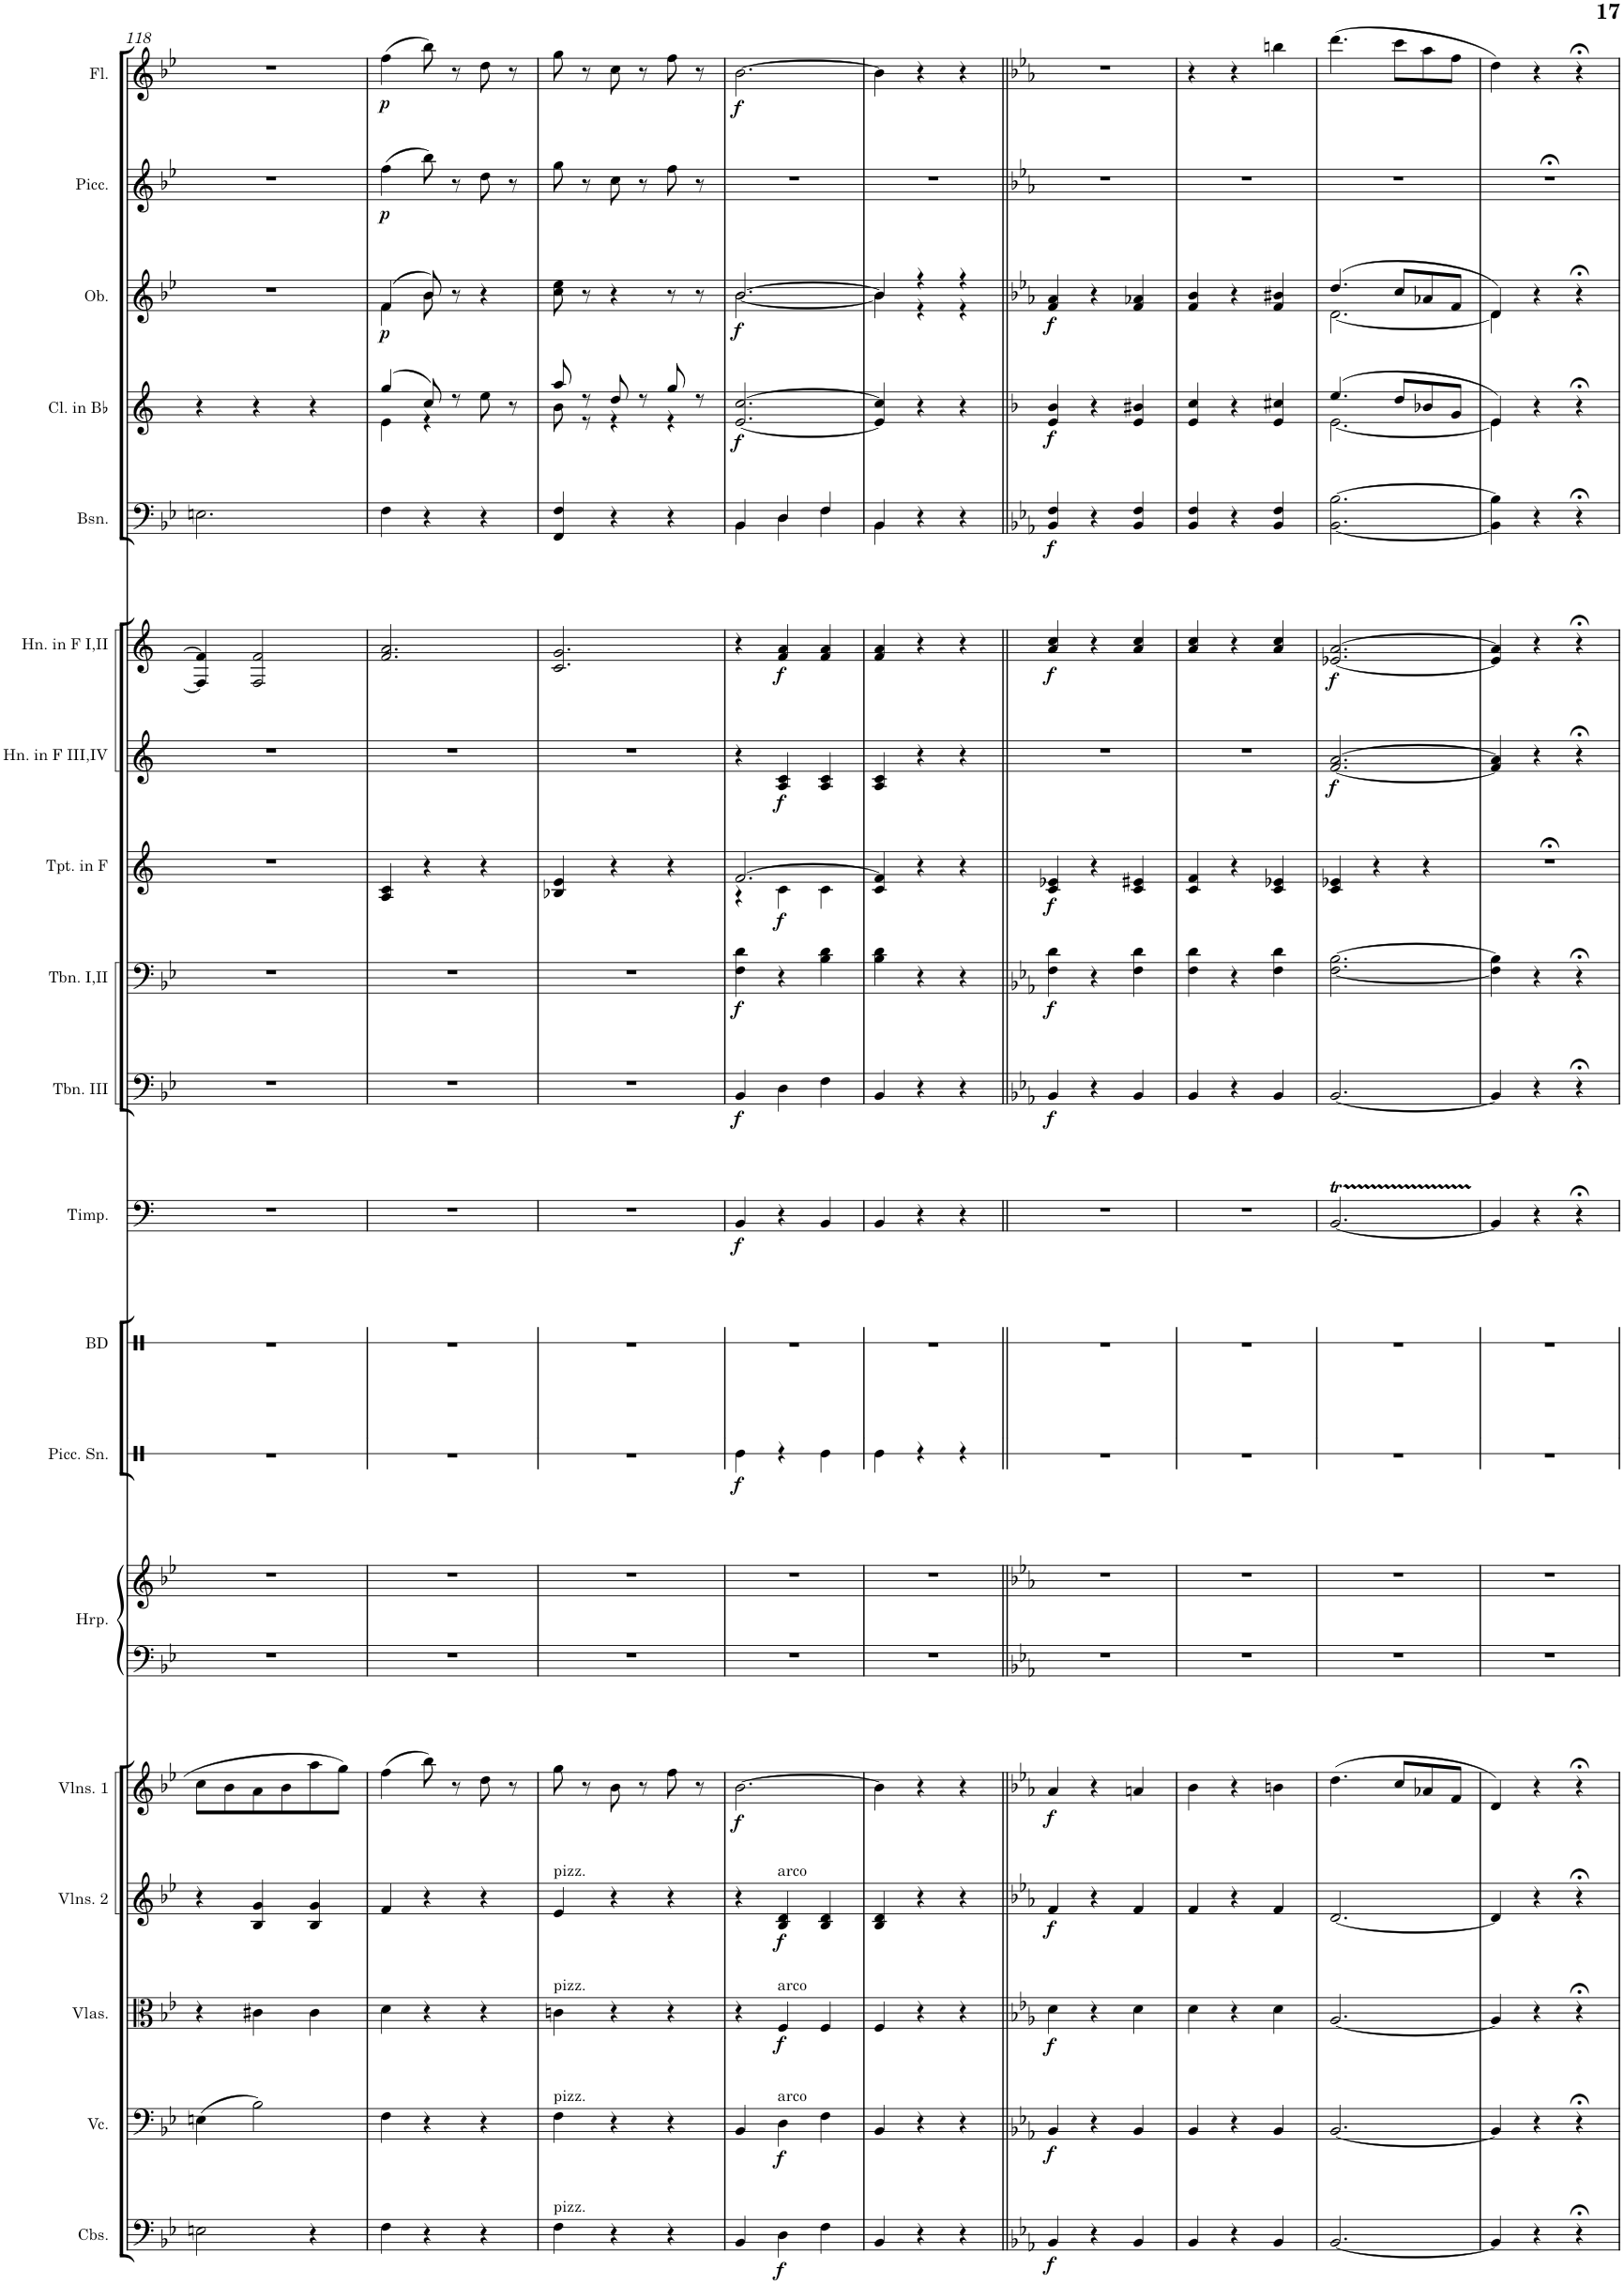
**kern	**dynam	**kern	**dynam	**kern	**dynam	**kern	**dynam	**kern	**dynam	**kern	**kern	**kern	**dynam	**kern	**kern	**dynam	**kern	**dynam	**kern	**dynam	**kern	**dynam	**kern	**dynam	**kern	**dynam	**kern	**dynam	**kern	**dynam	**kern	**dynam	**kern	**dynam	**kern	**dynam
*part19	*part19	*part18	*part18	*part17	*part17	*part16	*part16	*part15	*part15	*part14	*part14	*part13	*part13	*part12	*part11	*part11	*part10	*part10	*part9	*part9	*part8	*part8	*part7	*part7	*part6	*part6	*part5	*part5	*part4	*part4	*part3	*part3	*part2	*part2	*part1	*part1
*staff20	*staff20	*staff19	*staff19	*staff18	*staff18	*staff17	*staff17	*staff16	*staff16	*staff15	*staff14	*staff13	*staff13	*staff12	*staff11	*staff11	*staff10	*staff10	*staff9	*staff9	*staff8	*staff8	*staff7	*staff7	*staff6	*staff6	*staff5	*staff5	*staff4	*staff4	*staff3	*staff3	*staff2	*staff2	*staff1	*staff1
*I"Contrabasses	*	*I"Violoncello	*	*I"Violas	*	*I"Violins 2	*	*I"Violins 1	*	*I"Harp	*	*I"Piccolo Snare	*	*I"Bass Drum	*I"Timpani	*	*I"Trombone III	*	*I"Trombone I,II	*	*I"Trumpet in F	*	*I"Horn in F III, IV	*	*I"Horn in F I, II	*	*I"Bassoon	*	*I"Clarinet in Bb	*	*I"Oboe	*	*I"Piccolo	*	*I"Flute	*
*I'Cbs.	*	*I'Vc.	*	*I'Vlas.	*	*I'Vlns. 2	*	*I'Vlns. 1	*	*I'Hrp.	*	*I'Picc. Sn.	*	*I'BD	*I'Timp.	*	*I'Tbn. III	*	*I'Tbn. I,II	*	*I'Tpt. in F	*	*I'Hn. in F III,IV	*	*I'Hn. in F I,II	*	*I'Bsn.	*	*I'Cl. in Bb	*	*I'Ob.	*	*I'Picc.	*	*I'Fl.	*
!!LO:PB:g=z
*clefF4	*	*clefF4	*	*clefC3	*	*clefG2	*	*clefG2	*	*clefF4	*clefG2	*clefX	*	*clefX	*clefF4	*	*clefF4	*	*clefF4	*	*clefG2	*	*clefG2	*	*clefG2	*	*clefF4	*	*clefG2	*	*clefG2	*	*clefG2	*	*clefG2	*
*Trd7c12	*	*	*	*	*	*	*	*	*	*	*	*	*	*	*	*	*	*	*	*	*Trd-3c-5	*	*Trd4c7	*	*Trd4c7	*	*	*	*Trd1c2	*	*	*	*Trd-7c-12	*	*	*
*k[b-e-]	*	*k[b-e-]	*	*k[b-e-]	*	*k[b-e-]	*	*k[b-e-]	*	*k[b-e-]	*k[b-e-]	*k[]	*	*k[]	*k[]	*	*k[b-e-]	*	*k[b-e-]	*	*k[]	*	*k[]	*	*k[]	*	*k[b-e-]	*	*k[]	*	*k[b-e-]	*	*k[b-e-]	*	*k[b-e-]	*
*M3/4	*	*M3/4	*	*M3/4	*	*M3/4	*	*M3/4	*	*M3/4	*M3/4	*M3/4	*	*M3/4	*M3/4	*	*M3/4	*	*M3/4	*	*M3/4	*	*M3/4	*	*M3/4	*	*M3/4	*	*M3/4	*	*M3/4	*	*M3/4	*	*M3/4	*
=118	=118	=118	=118	=118	=118	=118	=118	=118	=118	=118	=118	=118	=118	=118	=118	=118	=118	=118	=118	=118	=118	=118	=118	=118	=118	=118	=118	=118	=118	=118	=118	=118	=118	=118	=118	=118
2En\	.	(4En\	.	4r	.	4r	.	8cc\L	.	2.r	2.r	2.r	.	2.r	2.r	.	2.r	.	2.r	.	2.r	.	2.r	.	4F/] 4f/]	.	2.En\	.	4r	.	2.r	.	2.r	.	2.r	.
.	.	.	.	.	.	.	.	8b-\	.	.	.	.	.	.	.	.	.	.	.	.	.	.	.	.	.	.	.	.	.	.	.	.	.	.	.	.
.	.	2B-\)	.	4c#X\	.	4B-/ 4g/	.	8a\	.	.	.	.	.	.	.	.	.	.	.	.	.	.	.	.	2F/ 2f/	.	.	.	4r	.	.	.	.	.	.	.
.	.	.	.	.	.	.	.	8b-\	.	.	.	.	.	.	.	.	.	.	.	.	.	.	.	.	.	.	.	.	.	.	.	.	.	.	.	.
4r	.	.	.	4c#\	.	4B-/ 4g/	.	8aa\	.	.	.	.	.	.	.	.	.	.	.	.	.	.	.	.	.	.	.	.	4r	.	.	.	.	.	.	.
.	.	.	.	.	.	.	.	8gg\J	.	.	.	.	.	.	.	.	.	.	.	.	.	.	.	.	.	.	.	.	.	.	.	.	.	.	.	.
=119	=119	=119	=119	=119	=119	=119	=119	=119	=119	=119	=119	=119	=119	=119	=119	=119	=119	=119	=119	=119	=119	=119	=119	=119	=119	=119	=119	=119	=119	=119	=119	=119	=119	=119	=119	=119
*	*	*	*	*	*	*	*	*	*	*	*	*	*	*	*	*	*	*	*	*	*	*	*	*	*	*	*	*	*^	*	*^	*	*	*	*	*
!	!	!	!	!	!	!	!	!	!	!	!	!	!	!	!	!	!	!	!	!	!	!	!	!	!	!	!	!	!	!	!	!	!	!LO:DY:b	!	!LO:DY:b	!	!LO:DY:b
4F\	.	4F\	.	4d\	.	4f/	.	(4ff\	.	2.r	2.r	2.r	.	2.r	2.r	.	2.r	.	2.r	.	4A/ 4c/	.	2.r	.	2.f/ 2.a/	.	4F\	.	(4gg/	4e\	.	(4f/	4f\	p	(4ff\	p	(4ff\	p
4r	.	4r	.	4r	.	4r	.	8bb-\)	.	.	.	.	.	.	.	.	.	.	.	.	4r	.	.	.	.	.	4r	.	8cc/)	4r	.	8b-/)	8b-\	.	8bb-\)	.	8bb-\)	.
.	.	.	.	.	.	.	.	8r	.	.	.	.	.	.	.	.	.	.	.	.	.	.	.	.	.	.	.	.	8r	.	.	8r	4.ryy	.	8r	.	8r	.
4r	.	4r	.	4r	.	4r	.	8dd\	.	.	.	.	.	.	.	.	.	.	.	.	4r	.	.	.	.	.	4r	.	8ee\	4ryy	.	4r	.	.	8dd\	.	8dd\	.
.	.	.	.	.	.	.	.	8r	.	.	.	.	.	.	.	.	.	.	.	.	.	.	.	.	.	.	.	.	8r	.	.	.	.	.	8r	.	8r	.
*	*	*	*	*	*	*	*	*	*	*	*	*	*	*	*	*	*	*	*	*	*	*	*	*	*	*	*	*	*	*	*	*v	*v	*	*	*	*	*
=120	=120	=120	=120	=120	=120	=120	=120	=120	=120	=120	=120	=120	=120	=120	=120	=120	=120	=120	=120	=120	=120	=120	=120	=120	=120	=120	=120	=120	=120	=120	=120	=120	=120	=120	=120	=120	=120
!	!	!	!	!	!	!LO:TX:a:t=pizz.	!	!	!	!	!	!	!	!	!	!	!	!	!	!	!	!	!	!	!	!	!	!	!	!	!	!	!	!	!	!	!
!	!	!	!	!LO:TX:a:t=pizz.	!	!	!	!	!	!	!	!	!	!	!	!	!	!	!	!	!	!	!	!	!	!	!	!	!	!	!	!	!	!	!	!	!
!	!	!LO:TX:a:t=pizz.	!	!	!	!	!	!	!	!	!	!	!	!	!	!	!	!	!	!	!	!	!	!	!	!	!	!	!	!	!	!	!	!	!	!	!
!LO:TX:a:t=pizz.	!	!	!	!	!	!	!	!	!	!	!	!	!	!	!	!	!	!	!	!	!	!	!	!	!	!	!	!	!	!	!	!	!	!	!	!	!
4F\	.	4F\	.	4cn\	.	4e-/	.	8gg\	.	2.r	2.r	2.r	.	2.r	2.r	.	2.r	.	2.r	.	4B-X/ 4e/	.	2.r	.	2.c/ 2.g/	.	4FF/ 4F/	.	8aa/	8b\	.	8cc\ 8ee-\	.	8gg\	.	8gg\	.
.	.	.	.	.	.	.	.	8r	.	.	.	.	.	.	.	.	.	.	.	.	.	.	.	.	.	.	.	.	8r	8r	.	8r	.	8r	.	8r	.
4r	.	4r	.	4r	.	4r	.	8b-\	.	.	.	.	.	.	.	.	.	.	.	.	4r	.	.	.	.	.	4r	.	8dd/	4r	.	4r	.	8cc\	.	8cc\	.
.	.	.	.	.	.	.	.	8r	.	.	.	.	.	.	.	.	.	.	.	.	.	.	.	.	.	.	.	.	8r	.	.	.	.	8r	.	8r	.
4r	.	4r	.	4r	.	4r	.	8ff\	.	.	.	.	.	.	.	.	.	.	.	.	4r	.	.	.	.	.	4r	.	8gg/	4r	.	8r	.	8ff\	.	8ff\	.
.	.	.	.	.	.	.	.	8r	.	.	.	.	.	.	.	.	.	.	.	.	.	.	.	.	.	.	.	.	8r	.	.	8r	.	8r	.	8r	.
*	*	*	*	*	*	*	*	*	*	*	*	*	*	*	*	*	*	*	*	*	*	*	*	*	*	*	*	*	*v	*v	*	*	*	*	*	*	*
=121	=121	=121	=121	=121	=121	=121	=121	=121	=121	=121	=121	=121	=121	=121	=121	=121	=121	=121	=121	=121	=121	=121	=121	=121	=121	=121	=121	=121	=121	=121	=121	=121	=121	=121	=121	=121
*	*	*	*	*	*	*	*	*	*	*	*	*	*	*	*	*	*	*	*	*	*^	*	*	*	*	*	*^	*	*	*	*^	*	*	*	*	*
!	!	!	!	!	!	!	!	!	!LO:DY:b	!	!	!	!LO:DY:b	!	!	!LO:DY:b	!	!LO:DY:b	!	!LO:DY:b	!	!	!	!	!	!	!	!	!	!	!	!LO:DY:b	!	!	!LO:DY:b	!	!	!	!LO:DY:b
4BB-/	.	4BB-/	.	4r	.	4r	.	[2.b-\	f	2.r	2.r	4Re\	f	2.r	4BB/	f	4BB-/	f	4F\ 4d\	f	[2.f/	4r	.	4r	.	4r	.	4BB-/	4BB-\	.	[2.e/ [2.cc/	f	[2.b-/	[2.b-\	f	2.r	.	[2.b-\	f
!	!	!	!	!	!	!LO:TX:a:t=arco	!	!	!	!	!	!	!	!	!	!	!	!	!	!	!	!	!	!	!	!	!	!	!	!	!	!	!	!	!	!	!	!	!
!	!	!	!	!LO:TX:a:t=arco	!	!	!	!	!	!	!	!	!	!	!	!	!	!	!	!	!	!	!	!	!	!	!	!	!	!	!	!	!	!	!	!	!	!	!
!	!	!LO:TX:a:t=arco	!	!	!	!	!	!	!	!	!	!	!	!	!	!	!	!	!	!	!	!	!	!	!	!	!	!	!	!	!	!	!	!	!	!	!	!	!
!	!LO:DY:b	!	!LO:DY:b	!	!LO:DY:b	!	!LO:DY:b	!	!	!	!	!	!	!	!	!	!	!	!	!	!	!	!LO:DY:b	!	!LO:DY:b	!	!LO:DY:b	!	!	!	!	!	!	!	!	!	!	!	!
4D\	f	4D\	f	4F/	f	4B-/ 4d/	f	.	.	.	.	4r	.	.	4r	.	4D\	.	4r	.	.	4c\	f	4A/ 4c/	f	4f/ 4a/	f	4D/	4D\	.	.	.	.	.	.	.	.	.	.
4F\	.	4F\	.	4F/	.	4B-/ 4d/	.	.	.	.	.	4Re\	.	.	4BB/	.	4F\	.	4B-\ 4d\	.	.	4c\	.	4A/ 4c/	.	4f/ 4a/	.	4F/	4F\	.	.	.	.	.	.	.	.	.	.
*	*	*	*	*	*	*	*	*	*	*	*	*	*	*	*	*	*	*	*	*	*v	*v	*	*	*	*	*	*	*	*	*	*	*	*	*	*	*	*	*
=122	=122	=122	=122	=122	=122	=122	=122	=122	=122	=122	=122	=122	=122	=122	=122	=122	=122	=122	=122	=122	=122	=122	=122	=122	=122	=122	=122	=122	=122	=122	=122	=122	=122	=122	=122	=122	=122	=122
4BB-/	.	4BB-/	.	4F/	.	4B-/ 4d/	.	4b-\]	.	2.r	2.r	4Re\	.	2.r	4BB/	.	4BB-/	.	4B-\ 4d\	.	4c/ 4f/]	.	4A/ 4c/	.	4f/ 4a/	.	4BB-/	4BB-\	.	4e/] 4cc/]	.	4b-/]	4b-\]	.	2.r	.	4b-\]	.
4r	.	4r	.	4r	.	4r	.	4r	.	.	.	4r	.	.	4r	.	4r	.	4r	.	4r	.	4r	.	4r	.	4r	2ryy	.	4r	.	4r	4r	.	.	.	4r	.
4r	.	4r	.	4r	.	4r	.	4r	.	.	.	4r	.	.	4r	.	4r	.	4r	.	4r	.	4r	.	4r	.	4r	.	.	4r	.	4r	4r	.	.	.	4r	.
*	*	*	*	*	*	*	*	*	*	*	*	*	*	*	*	*	*	*	*	*	*	*	*	*	*	*	*v	*v	*	*	*	*v	*v	*	*	*	*	*
=123||	=123||	=123||	=123||	=123||	=123||	=123||	=123||	=123||	=123||	=123||	=123||	=123||	=123||	=123||	=123||	=123||	=123||	=123||	=123||	=123||	=123||	=123||	=123||	=123||	=123||	=123||	=123||	=123||	=123||	=123||	=123||	=123||	=123||	=123||	=123||	=123||
*k[b-e-a-]	*	*k[b-e-a-]	*	*k[b-e-a-]	*	*k[b-e-a-]	*	*k[b-e-a-]	*	*k[b-e-a-]	*k[b-e-a-]	*	*	*	*k[]	*	*k[b-e-a-]	*	*k[b-e-a-]	*	*k[]	*	*k[]	*	*k[]	*	*k[b-e-a-]	*	*k[b-]	*	*k[b-e-a-]	*	*k[b-e-a-]	*	*k[b-e-a-]	*
*	*	*	*	*	*	*	*	*	*	*	*	*	*	*	*	*	*	*	*	*	*	*	*	*	*	*	*	*	*	*	*^	*	*	*	*	*
!	!LO:DY:b	!	!LO:DY:b	!	!LO:DY:b	!	!LO:DY:b	!	!LO:DY:b	!	!	!	!	!	!	!	!	!LO:DY:b	!	!LO:DY:b	!	!LO:DY:b	!	!	!	!LO:DY:b	!	!LO:DY:b	!	!LO:DY:b	!	!	!LO:DY:b	!	!	!	!
*	*	*	*	*	*	*	*	*	*	*	*	*	*	*	*	*	*	*	*	*	*	*	*	*	*	*	*	*	*	*	*v	*v	*	*	*	*	*
4BB-/	f	4BB-/	f	4d\	f	4f/	f	4a-/	f	2.r	2.r	2.r	.	2.r	2.r	.	4BB-/	f	4F\ 4d\	f	4c/ 4e-X/	f	2.r	.	4a/ 4cc/	f	4BB-/ 4F/	f	4e/ 4b-/	f	4f/ 4a-/	f	2.r	.	2.r	.
4r	.	4r	.	4r	.	4r	.	4r	.	.	.	.	.	.	.	.	4r	.	4r	.	4r	.	.	.	4r	.	4r	.	4r	.	4r	.	.	.	.	.
4BB-/	.	4BB-/	.	4d\	.	4f/	.	4an/	.	.	.	.	.	.	.	.	4BB-/	.	4F\ 4d\	.	4c/ 4e#X/	.	.	.	4a/ 4cc/	.	4BB-/ 4F/	.	4e/ 4b#X/	.	4f/ 4a-X/	.	.	.	.	.
=124	=124	=124	=124	=124	=124	=124	=124	=124	=124	=124	=124	=124	=124	=124	=124	=124	=124	=124	=124	=124	=124	=124	=124	=124	=124	=124	=124	=124	=124	=124	=124	=124	=124	=124	=124	=124
4BB-/	.	4BB-/	.	4d\	.	4f/	.	4b-\	.	2.r	2.r	2.r	.	2.r	2.r	.	4BB-/	.	4F\ 4d\	.	4c/ 4f/	.	2.r	.	4a/ 4cc/	.	4BB-/ 4F/	.	4e/ 4cc/	.	4f/ 4b-/	.	2.r	.	4r	.
4r	.	4r	.	4r	.	4r	.	4r	.	.	.	.	.	.	.	.	4r	.	4r	.	4r	.	.	.	4r	.	4r	.	4r	.	4r	.	.	.	4r	.
4BB-/	.	4BB-/	.	4d\	.	4f/	.	4bn\	.	.	.	.	.	.	.	.	4BB-/	.	4F\ 4d\	.	4c/ 4e-X/	.	.	.	4a/ 4cc/	.	4BB-/ 4F/	.	4e/ 4cc#X/	.	4f/ 4b#X/	.	.	.	4bbn\	.
=125	=125	=125	=125	=125	=125	=125	=125	=125	=125	=125	=125	=125	=125	=125	=125	=125	=125	=125	=125	=125	=125	=125	=125	=125	=125	=125	=125	=125	=125	=125	=125	=125	=125	=125	=125	=125
*	*	*	*	*	*	*	*	*	*	*	*	*	*	*	*	*	*	*	*	*	*	*	*	*	*	*	*	*	*^	*	*^	*	*	*	*	*
!	!	!	!	!	!	!	!	!	!	!	!	!	!	!	!	!	!	!	!	!	!	!	!	!LO:DY:b	!	!LO:DY:b	!	!	!	!	!	!	!	!	!	!	!	!
[2.BB-/	.	[2.BB-/	.	[2.A-/	.	[2.d/	.	(4.dd\	.	2.r	2.r	2.r	.	2.r	[2.BBt/	.	[2.BB-/	.	[2.F\ [2.B-\	.	4c/ 4e-X/	.	[2.f/ [2.a/	f	[2.e-X/ [2.a/	f	[2.BB-\ [2.B-\	.	(4.ee/	[2.e\	.	(4.dd/	[2.d\	.	2.r	.	(4.ddd\	.
.	.	.	.	.	.	.	.	.	.	.	.	.	.	.	.	.	.	.	.	.	4r	.	.	.	.	.	.	.	.	.	.	.	.	.	.	.	.	.
.	.	.	.	.	.	.	.	8cc/L	.	.	.	.	.	.	.	.	.	.	.	.	.	.	.	.	.	.	.	.	8dd/L	.	.	8cc/L	.	.	.	.	8ccc\L	.
.	.	.	.	.	.	.	.	8a-X/	.	.	.	.	.	.	.	.	.	.	.	.	4r	.	.	.	.	.	.	.	8b-X/	.	.	8a-X/	.	.	.	.	8aa-\	.
.	.	.	.	.	.	.	.	8f/J	.	.	.	.	.	.	.	.	.	.	.	.	.	.	.	.	.	.	.	.	8g/J	.	.	8f/J	.	.	.	.	8ff\J	.
=126	=126	=126	=126	=126	=126	=126	=126	=126	=126	=126	=126	=126	=126	=126	=126	=126	=126	=126	=126	=126	=126	=126	=126	=126	=126	=126	=126	=126	=126	=126	=126	=126	=126	=126	=126	=126	=126	=126
4BB-/]	.	4BB-/]	.	4A-/]	.	4d/]	.	4d/)	.	2.r	2.r	2.r	.	2.r	4BB/]	.	4BB-/]	.	4F\] 4B-\]	.	2.r;<	.	4f/] 4a/]	.	4e-/] 4a/]	.	4BB-\] 4B-\]	.	4e/)	4e\]	.	4d/)	4d\]	.	2.r;<	.	4dd\)	.
4r	.	4r	.	4r	.	4r	.	4r	.	.	.	.	.	.	4r	.	4r	.	4r	.	.	.	4r	.	4r	.	4r	.	4r	2ryy	.	4r	2ryy	.	.	.	4r	.
4r;<	.	4r;<	.	4r;<	.	4r;<	.	4r;<	.	.	.	.	.	.	4r;<	.	4r;<	.	4r;<	.	.	.	4r;<	.	4r;<	.	4r;<	.	4r;<	.	.	4r;<	.	.	.	.	4r;<	.
*	*	*	*	*	*	*	*	*	*	*	*	*	*	*	*	*	*	*	*	*	*	*	*	*	*	*	*	*	*v	*v	*	*	*	*	*	*	*	*
*	*	*	*	*	*	*	*	*	*	*	*	*	*	*	*	*	*	*	*	*	*	*	*	*	*	*	*	*	*	*	*v	*v	*	*	*	*	*
=	=	=	=	=	=	=	=	=	=	=	=	=	=	=	=	=	=	=	=	=	=	=	=	=	=	=	=	=	=	=	=	=	=	=	=	=
*-	*-	*-	*-	*-	*-	*-	*-	*-	*-	*-	*-	*-	*-	*-	*-	*-	*-	*-	*-	*-	*-	*-	*-	*-	*-	*-	*-	*-	*-	*-	*-	*-	*-	*-	*-	*-
